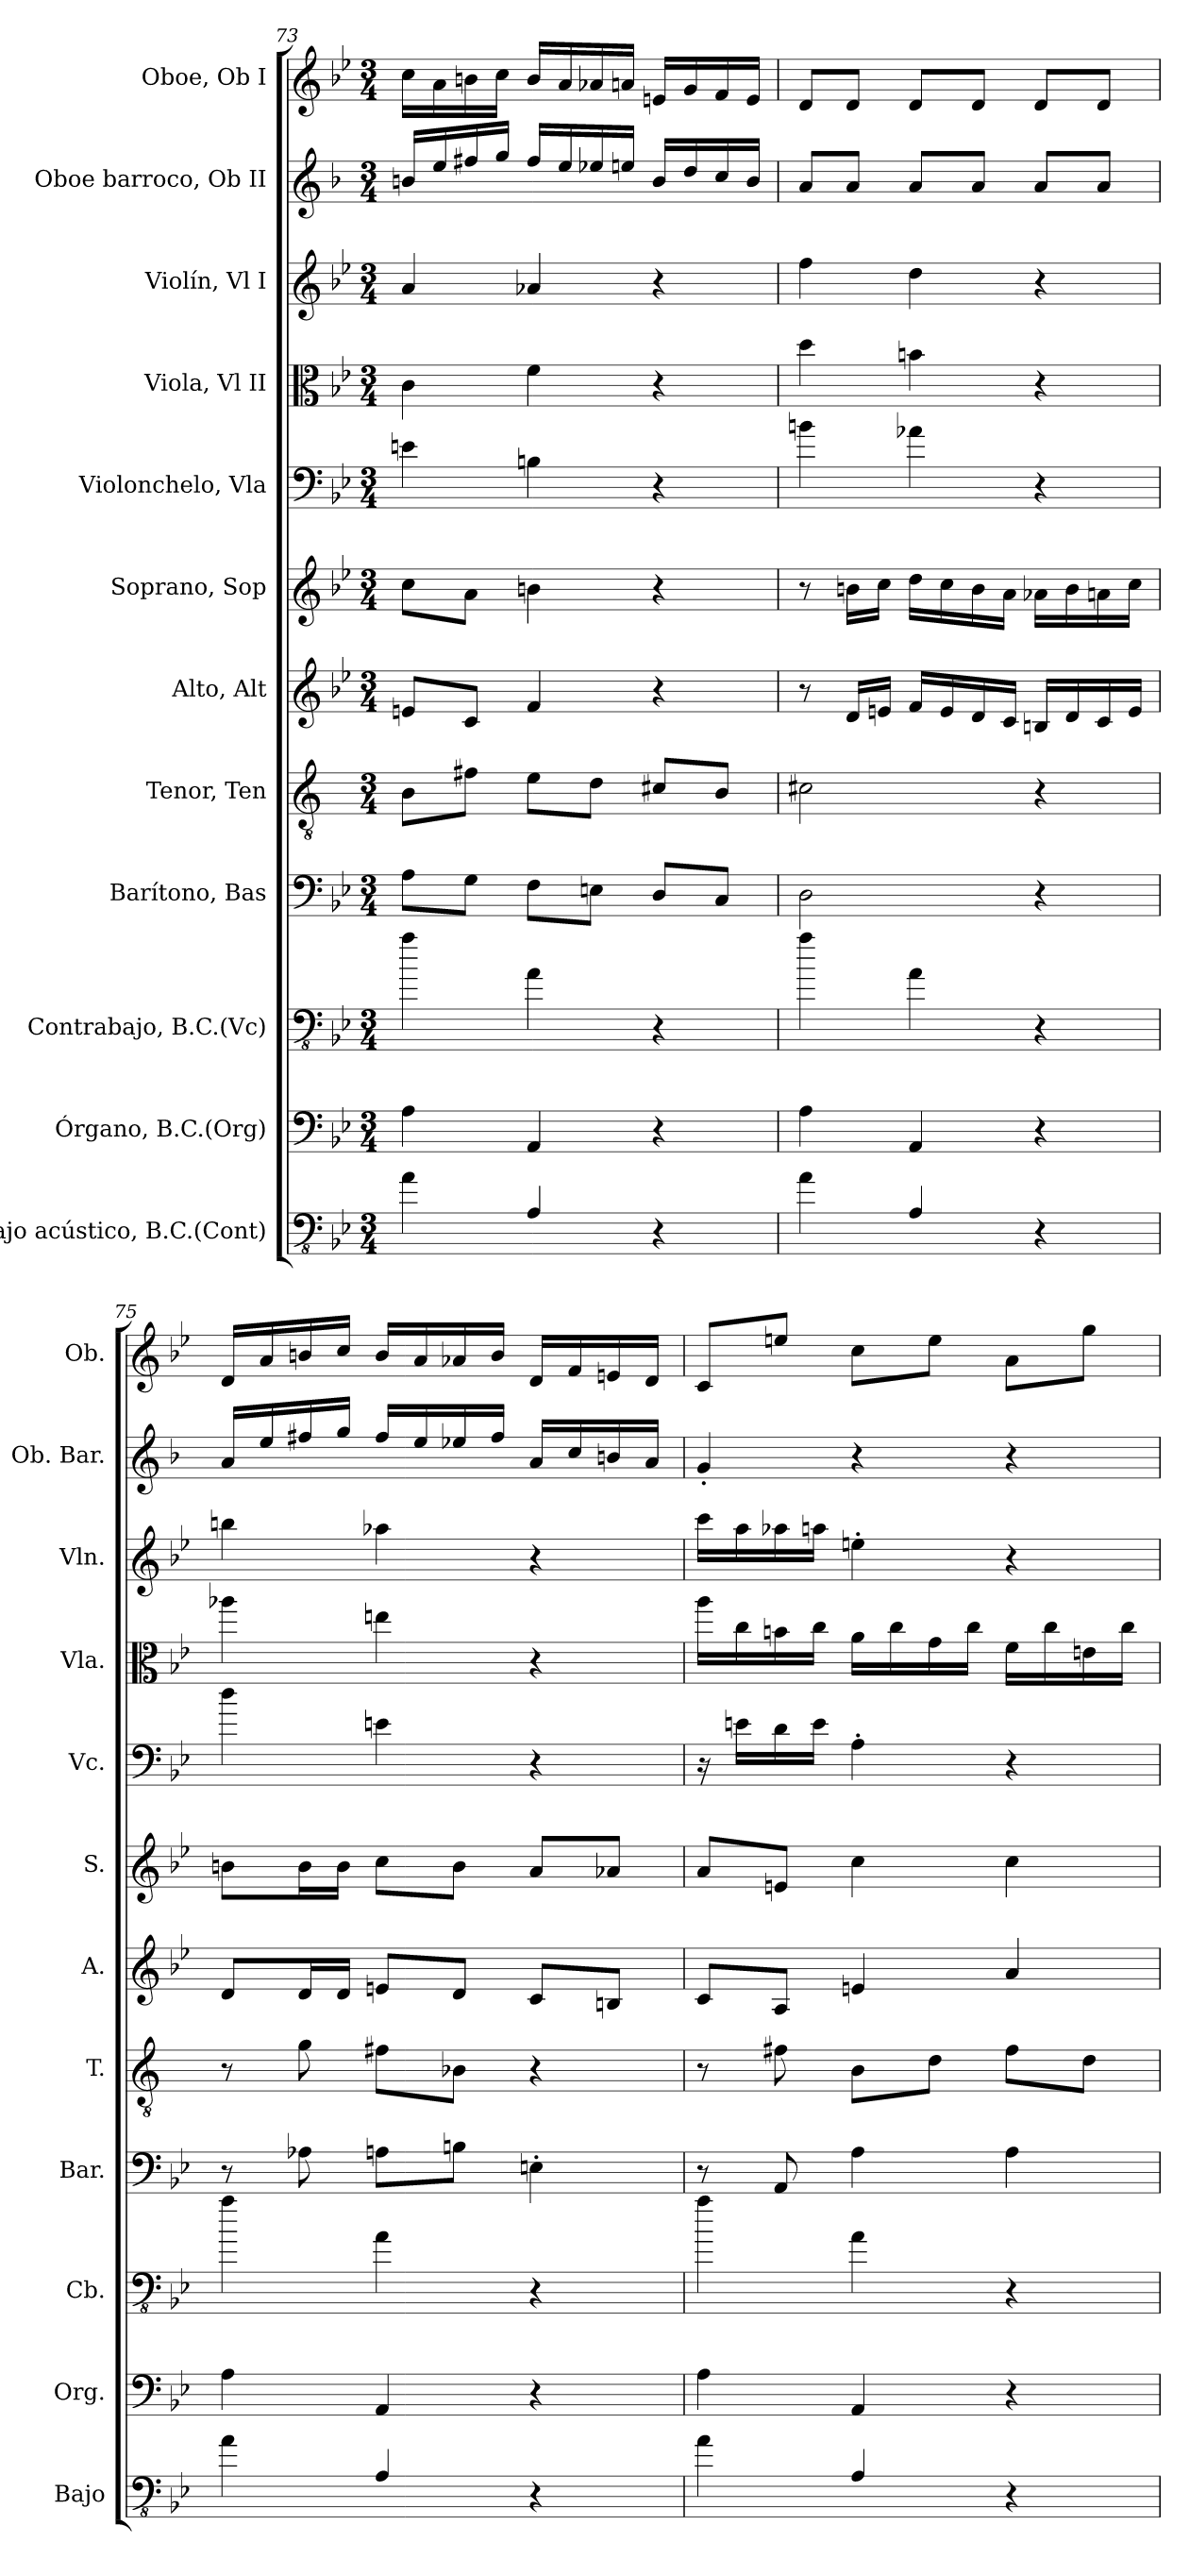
**kern	**kern	**kern	**kern	**kern	**kern	**kern	**kern	**kern	**kern	**kern	**kern
*part12	*part11	*part10	*part9	*part8	*part7	*part6	*part5	*part4	*part3	*part2	*part1
*staff12	*staff11	*staff10	*staff9	*staff8	*staff7	*staff6	*staff5	*staff4	*staff3	*staff2	*staff1
*I"Bajo acústico, B.C.(Cont)	*I"Órgano, B.C.(Org)	*I"Contrabajo, B.C.(Vc)	*I"Barítono, Bas	*I"Tenor, Ten	*I"Alto, Alt	*I"Soprano, Sop	*I"Violonchelo, Vla	*I"Viola, Vl II	*I"Violín, Vl I	*I"Oboe barroco, Ob II	*I"Oboe, Ob I
*I'Bajo	*I'Org.	*I'Cb.	*I'Bar.	*I'T.	*I'A.	*I'S.	*I'Vc.	*I'Vla.	*I'Vln.	*I'Ob. Bar.	*I'Ob.
*clefFv4	*clefF4	*clefFv4	*clefF4	*clefGv2	*clefG2	*clefG2	*clefF4	*clefC3	*clefG2	*clefG2	*clefG2
*ITrd7c12	*	*ITrd7c12	*	*ITrd1c2	*	*	*	*	*	*ITrd4c7	*
*k[b-e-]	*k[b-e-]	*k[b-e-]	*k[b-e-]	*k[b-e-]	*k[b-e-]	*k[b-e-]	*k[b-e-]	*k[b-e-]	*k[b-e-]	*k[b-e-]	*k[b-e-]
*M3/4	*M3/4	*M3/4	*M3/4	*M3/4	*M3/4	*M3/4	*M3/4	*M3/4	*M3/4	*M3/4	*M3/4
=73	=73	=73	=73	=73	=73	=73	=73	=73	=73	=73	=73
4AA\	4A\	4A\	8A\L	8A\L	8en/L	8cc\L	4en\	4c\	4a/	16en/LL	16cc\LL
.	.	.	.	.	.	.	.	.	.	16a/	16a\
.	.	.	8G\J	8en\J	8c/J	8a\J	.	.	.	16bn/	16bn\
.	.	.	.	.	.	.	.	.	.	16cc/JJ	16cc\JJ
4AAA/	4AA/	4AA\	8F\L	8d\L	4f/	4bn\	4Bn\	4f\	4a-X/	16b/LL	16b/LL
.	.	.	.	.	.	.	.	.	.	16a/	16a/
.	.	.	8En\J	8c\J	.	.	.	.	.	16a-X/	16a-X/
.	.	.	.	.	.	.	.	.	.	16an/JJ	16an/JJ
4r	4r	4r	8D/L	8Bn/L	4r	4r	4r	4r	4r	16e/LL	16en/LL
.	.	.	.	.	.	.	.	.	.	16g/	16g/
.	.	.	8C/J	8A/J	.	.	.	.	.	16f/	16f/
.	.	.	.	.	.	.	.	.	.	16e/JJ	16e/JJ
!!LO:PB:g=z
=74	=74	=74	=74	=74	=74	=74	=74	=74	=74	=74	=74
4AA\	4A\	4A\	2D\	2Bn\	8r	8r	4bn\	4dd\	4ff\	8d/L	8d/L
.	.	.	.	.	16d/LL	16bn\LL	.	.	.	8d/J	8d/J
.	.	.	.	.	16en/JJ	16cc\JJ	.	.	.	.	.
4AAA/	4AA/	4AA\	.	.	16f/LL	16dd\LL	4a-X\	4bn\	4dd\	8d/L	8d/L
.	.	.	.	.	16e/	16cc\	.	.	.	.	.
.	.	.	.	.	16d/	16b\	.	.	.	8d/J	8d/J
.	.	.	.	.	16c/JJ	16a\JJ	.	.	.	.	.
4r	4r	4r	4r	4r	16Bn/LL	16a-X\LL	4r	4r	4r	8d/L	8d/L
.	.	.	.	.	16d/	16b\	.	.	.	.	.
.	.	.	.	.	16c/	16an\	.	.	.	8d/J	8d/J
.	.	.	.	.	16e/JJ	16cc\JJ	.	.	.	.	.
=75	=75	=75	=75	=75	=75	=75	=75	=75	=75	=75	=75
4AA\	4A\	4A\	8r	8r	8d/L	8bn\L	4dd\	4aa-X\	4bbn\	16d/LL	16d/LL
.	.	.	.	.	.	.	.	.	.	16a/	16a/
.	.	.	8A-X\	8f\	16d/L	16b\L	.	.	.	16bn/	16bn/
.	.	.	.	.	16d/JJ	16b\JJ	.	.	.	16cc/JJ	16cc/JJ
4AAA/	4AA/	4AA\	8An\L	8en\L	8en/L	8cc\L	4en\	4een\	4aa-X\	16b/LL	16b/LL
.	.	.	.	.	.	.	.	.	.	16a/	16a/
.	.	.	8Bn\J	8A-X\J	8d/J	8b\J	.	.	.	16a-X/	16a-X/
.	.	.	.	.	.	.	.	.	.	16b/JJ	16b/JJ
4r	4r	4r	4En'\	4r	8c/L	8a/L	4r	4r	4r	16d/LL	16d/LL
.	.	.	.	.	.	.	.	.	.	16f/	16f/
.	.	.	.	.	8Bn/J	8a-X/J	.	.	.	16en/	16en/
.	.	.	.	.	.	.	.	.	.	16d/JJ	16d/JJ
!!LO:PB:g=z
=76	=76	=76	=76	=76	=76	=76	=76	=76	=76	=76	=76
4AA\	4A\	4A\	8r	8r	8c/L	8a/L	16r	16aa\LL	16ccc\LL	4c'/	8c/L
.	.	.	.	.	.	.	16en\LL	16cc\	16aa\	.	.
.	.	.	8AA/	8en\	8A/J	8en/J	16d\	16bn\	16aa-X\	.	8een/J
.	.	.	.	.	.	.	16e\JJ	16cc\JJ	16aan\JJ	.	.
4AAA/	4AA/	4AA\	4A\	8A\L	4en/	4cc\	4A'\	16a\LL	4een'\	4r	8cc\L
.	.	.	.	.	.	.	.	16cc\	.	.	.
.	.	.	.	8c\J	.	.	.	16g\	.	.	8ee\J
.	.	.	.	.	.	.	.	16cc\JJ	.	.	.
4r	4r	4r	4A\	8e\L	4a/	4cc\	4r	16f\LL	4r	4r	8a\L
.	.	.	.	.	.	.	.	16cc\	.	.	.
.	.	.	.	8c\J	.	.	.	16en\	.	.	8gg\J
.	.	.	.	.	.	.	.	16cc\JJ	.	.	.
=	=	=	=	=	=	=	=	=	=	=	=
*-	*-	*-	*-	*-	*-	*-	*-	*-	*-	*-	*-
